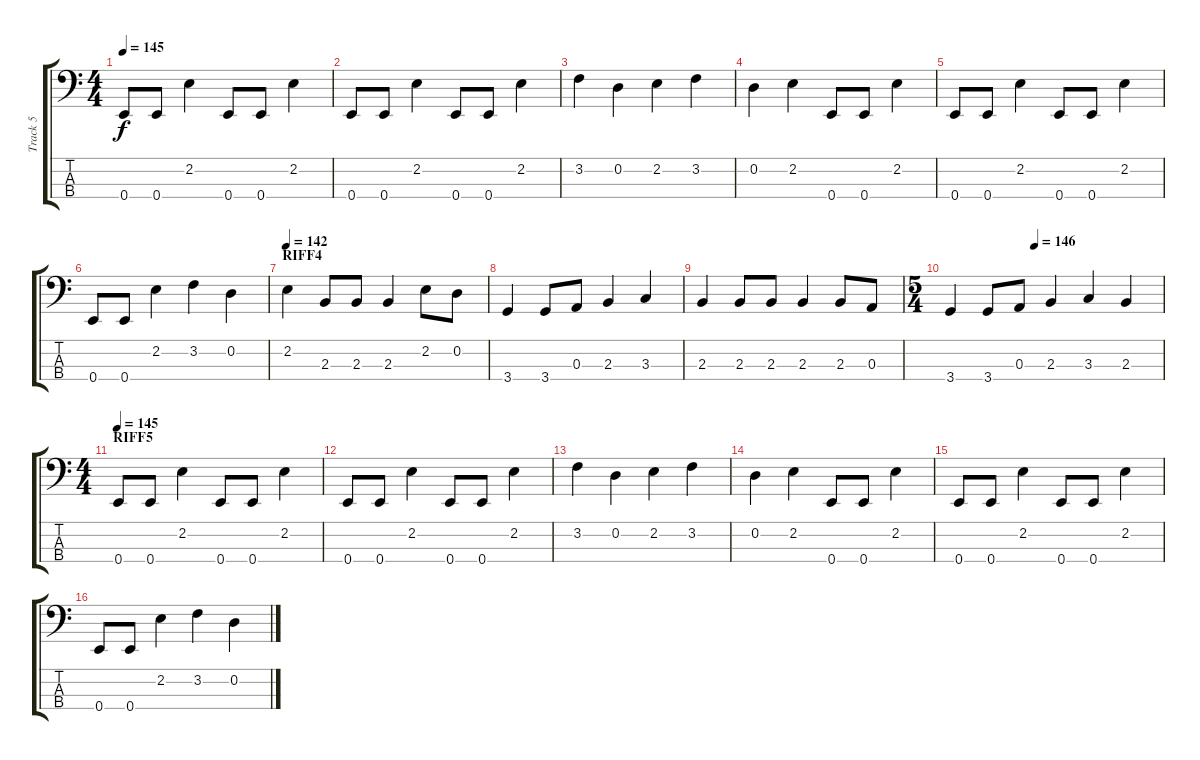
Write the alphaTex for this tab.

\track ("Track 5" "Track 5") {instrument electricbasspick}
\staff {score tabs}
\tuning (G2 D2 A1 E1) {hide}
\ts (4 4)
\tempo 145
\clef f4
\ks c
0.4.8{dy f} 0.4.8 2.2.4 0.4.8 0.4.8 2.2.4 |
0.4.8 0.4.8 2.2.4 0.4.8 0.4.8 2.2.4 |
3.2.4 0.2.4 2.2.4 3.2.4 |
0.2.4 2.2.4 0.4.8 0.4.8 2.2.4 |
0.4.8 0.4.8 2.2.4 0.4.8 0.4.8 2.2.4 |
0.4.8 0.4.8 2.2.4 3.2.4 0.2.4 |
\section ("" "RIFF4")
\tempo 142
2.2.4 2.3.8 2.3.8 2.3.4 2.2.8 0.2.8 |
3.4.4 3.4.8 0.3.8 2.3.4 3.3.4 |
2.3.4 2.3.8 2.3.8 2.3.4 2.3.8 0.3.8 |
\ts (5 4)
\tempo (146 0.4)
3.4.4 3.4.8 0.3.8 2.3.4 3.3.4 2.3.4 |
\ts (4 4)
\section ("" "RIFF5")
\tempo 145
0.4.8 0.4.8 2.2.4 0.4.8 0.4.8 2.2.4 |
0.4.8 0.4.8 2.2.4 0.4.8 0.4.8 2.2.4 |
3.2.4 0.2.4 2.2.4 3.2.4 |
0.2.4 2.2.4 0.4.8 0.4.8 2.2.4 |
0.4.8 0.4.8 2.2.4 0.4.8 0.4.8 2.2.4 |
0.4.8 0.4.8 2.2.4 3.2.4 0.2.4
